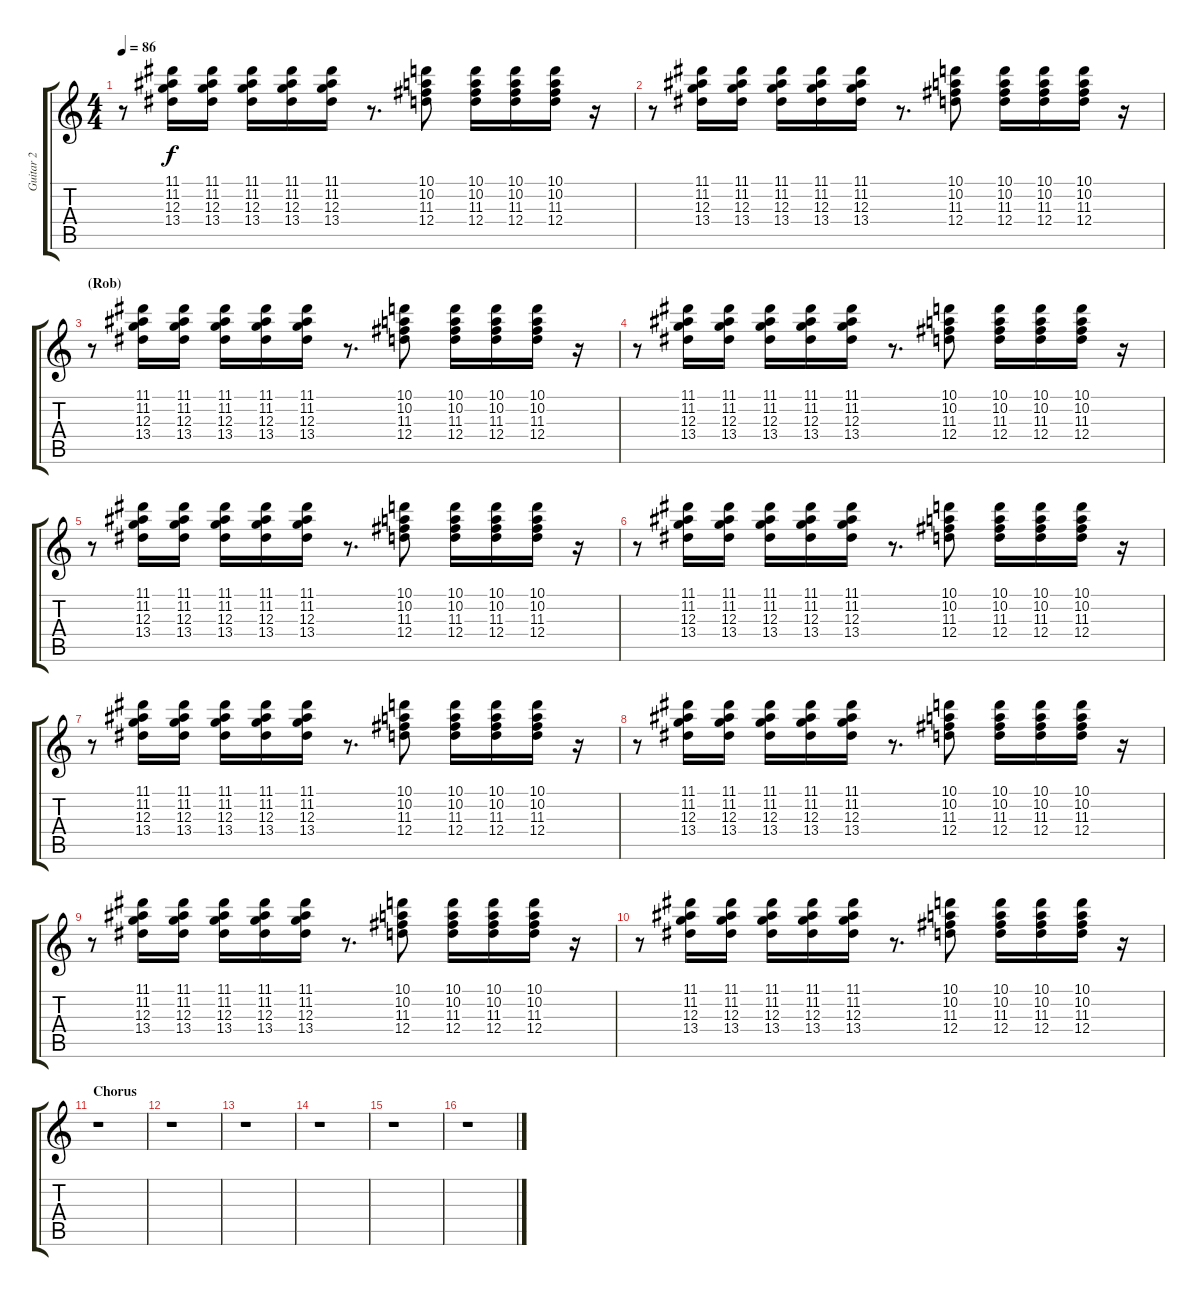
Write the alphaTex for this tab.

\track ("Guitar 2" "Guitar 2") {instrument acousticguitarsteel}
\staff {score tabs}
\tuning (E4 B3 G3 D3 A2 E2) {hide}
\ts (4 4)
\tempo 86
\clef g2
\ks c
r.8{dy f} (11.1 11.2 12.3 13.4).16 (11.1 11.2 12.3 13.4).16 (11.1 11.2 12.3 13.4).16 (11.1 11.2 12.3 13.4).16 (11.1 11.2 12.3 13.4).16 r.8{d} (10.1 10.2 11.3 12.4).8 (10.1 10.2 11.3 12.4).16 (10.1 10.2 11.3 12.4).16 (10.1 10.2 11.3 12.4).16 r.16 |
r.8 (11.1 11.2 12.3 13.4).16 (11.1 11.2 12.3 13.4).16 (11.1 11.2 12.3 13.4).16 (11.1 11.2 12.3 13.4).16 (11.1 11.2 12.3 13.4).16 r.8{d} (10.1 10.2 11.3 12.4).8 (10.1 10.2 11.3 12.4).16 (10.1 10.2 11.3 12.4).16 (10.1 10.2 11.3 12.4).16 r.16 |
\section ("" "(Rob)")
r.8 (11.1 11.2 12.3 13.4).16 (11.1 11.2 12.3 13.4).16 (11.1 11.2 12.3 13.4).16 (11.1 11.2 12.3 13.4).16 (11.1 11.2 12.3 13.4).16 r.8{d} (10.1 10.2 11.3 12.4).8 (10.1 10.2 11.3 12.4).16 (10.1 10.2 11.3 12.4).16 (10.1 10.2 11.3 12.4).16 r.16 |
r.8 (11.1 11.2 12.3 13.4).16 (11.1 11.2 12.3 13.4).16 (11.1 11.2 12.3 13.4).16 (11.1 11.2 12.3 13.4).16 (11.1 11.2 12.3 13.4).16 r.8{d} (10.1 10.2 11.3 12.4).8 (10.1 10.2 11.3 12.4).16 (10.1 10.2 11.3 12.4).16 (10.1 10.2 11.3 12.4).16 r.16 |
r.8 (11.1 11.2 12.3 13.4).16 (11.1 11.2 12.3 13.4).16 (11.1 11.2 12.3 13.4).16 (11.1 11.2 12.3 13.4).16 (11.1 11.2 12.3 13.4).16 r.8{d} (10.1 10.2 11.3 12.4).8 (10.1 10.2 11.3 12.4).16 (10.1 10.2 11.3 12.4).16 (10.1 10.2 11.3 12.4).16 r.16 |
r.8 (11.1 11.2 12.3 13.4).16 (11.1 11.2 12.3 13.4).16 (11.1 11.2 12.3 13.4).16 (11.1 11.2 12.3 13.4).16 (11.1 11.2 12.3 13.4).16 r.8{d} (10.1 10.2 11.3 12.4).8 (10.1 10.2 11.3 12.4).16 (10.1 10.2 11.3 12.4).16 (10.1 10.2 11.3 12.4).16 r.16 |
r.8 (11.1 11.2 12.3 13.4).16 (11.1 11.2 12.3 13.4).16 (11.1 11.2 12.3 13.4).16 (11.1 11.2 12.3 13.4).16 (11.1 11.2 12.3 13.4).16 r.8{d} (10.1 10.2 11.3 12.4).8 (10.1 10.2 11.3 12.4).16 (10.1 10.2 11.3 12.4).16 (10.1 10.2 11.3 12.4).16 r.16 |
r.8 (11.1 11.2 12.3 13.4).16 (11.1 11.2 12.3 13.4).16 (11.1 11.2 12.3 13.4).16 (11.1 11.2 12.3 13.4).16 (11.1 11.2 12.3 13.4).16 r.8{d} (10.1 10.2 11.3 12.4).8 (10.1 10.2 11.3 12.4).16 (10.1 10.2 11.3 12.4).16 (10.1 10.2 11.3 12.4).16 r.16 |
r.8 (11.1 11.2 12.3 13.4).16 (11.1 11.2 12.3 13.4).16 (11.1 11.2 12.3 13.4).16 (11.1 11.2 12.3 13.4).16 (11.1 11.2 12.3 13.4).16 r.8{d} (10.1 10.2 11.3 12.4).8 (10.1 10.2 11.3 12.4).16 (10.1 10.2 11.3 12.4).16 (10.1 10.2 11.3 12.4).16 r.16 |
r.8 (11.1 11.2 12.3 13.4).16 (11.1 11.2 12.3 13.4).16 (11.1 11.2 12.3 13.4).16 (11.1 11.2 12.3 13.4).16 (11.1 11.2 12.3 13.4).16 r.8{d} (10.1 10.2 11.3 12.4).8 (10.1 10.2 11.3 12.4).16 (10.1 10.2 11.3 12.4).16 (10.1 10.2 11.3 12.4).16 r.16 |
\section ("" "Chorus")
r.1 |
r.1 |
r.1 |
r.1 |
r.1 |
r.1
